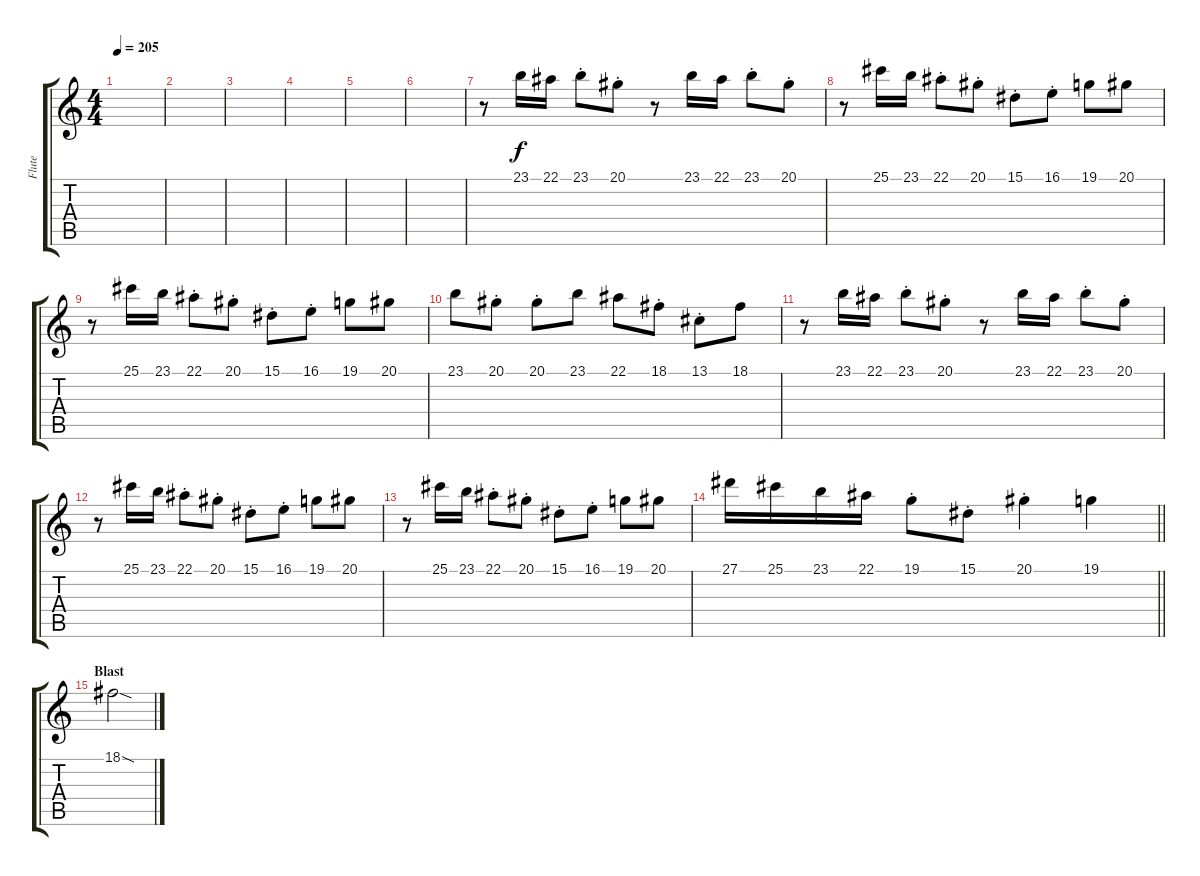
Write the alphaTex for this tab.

\track ("Flute" "Flute") {instrument panflute}
\staff {score tabs}
\tuning (C4 G3 Eb3 Bb2 F2 C2) {hide}
\ts (4 4)
\tempo 205
\clef g2
\ks c
|
|
|
|
|
|
r.8 23.1.16 22.1.16 23.1{st}.8 20.1{st}.8 r.8 23.1.16 22.1.16 23.1{st}.8 20.1{st}.8 |
r.8 25.1.16 23.1.16 22.1{st}.8 20.1{st}.8 15.1{st}.8 16.1{st}.8 19.1.8 20.1.8 |
r.8 25.1.16 23.1.16 22.1{st}.8 20.1{st}.8 15.1{st}.8 16.1{st}.8 19.1.8 20.1.8 |
23.1.8 20.1{st}.8 20.1{st}.8 23.1.8 22.1.8 18.1{st}.8 13.1{st}.8 18.1.8 |
r.8 23.1.16 22.1.16 23.1{st}.8 20.1{st}.8 r.8 23.1.16 22.1.16 23.1{st}.8 20.1{st}.8 |
r.8 25.1.16 23.1.16 22.1{st}.8 20.1{st}.8 15.1{st}.8 16.1{st}.8 19.1.8 20.1.8 |
r.8 25.1.16 23.1.16 22.1{st}.8 20.1{st}.8 15.1{st}.8 16.1{st}.8 19.1.8 20.1.8 |
\barLineRight lightlight
27.1.16 25.1.16 23.1.16 22.1.16 19.1{st}.8 15.1{st}.8 20.1{st}.4 19.1.4 |
\section ("" "Blast")
18.1{sod}.2
